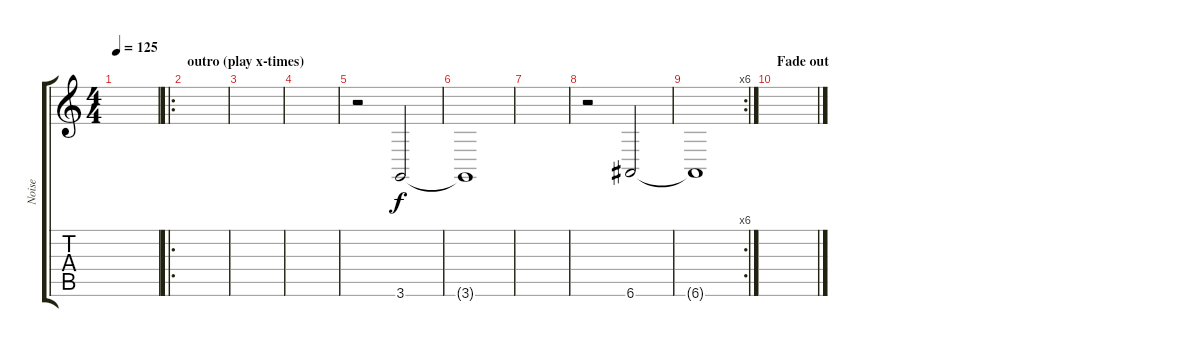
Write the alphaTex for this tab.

\track ("Noise" "Noise") {instrument fx5brightness}
\staff {score tabs}
\tuning (E4 B3 G3 D3 A2 E2) {hide}
\ts (4 4)
\tempo 125
\clef g2
\ks c
|
\ro
\section ("" "outro (play x-times) ")
|
|
|
r.2 3.6.2 |
3.6{t}.1 |
|
r.2 6.6.2 |
\rc 6
6.6{t}.1 |
\section ("" "Fade out")
